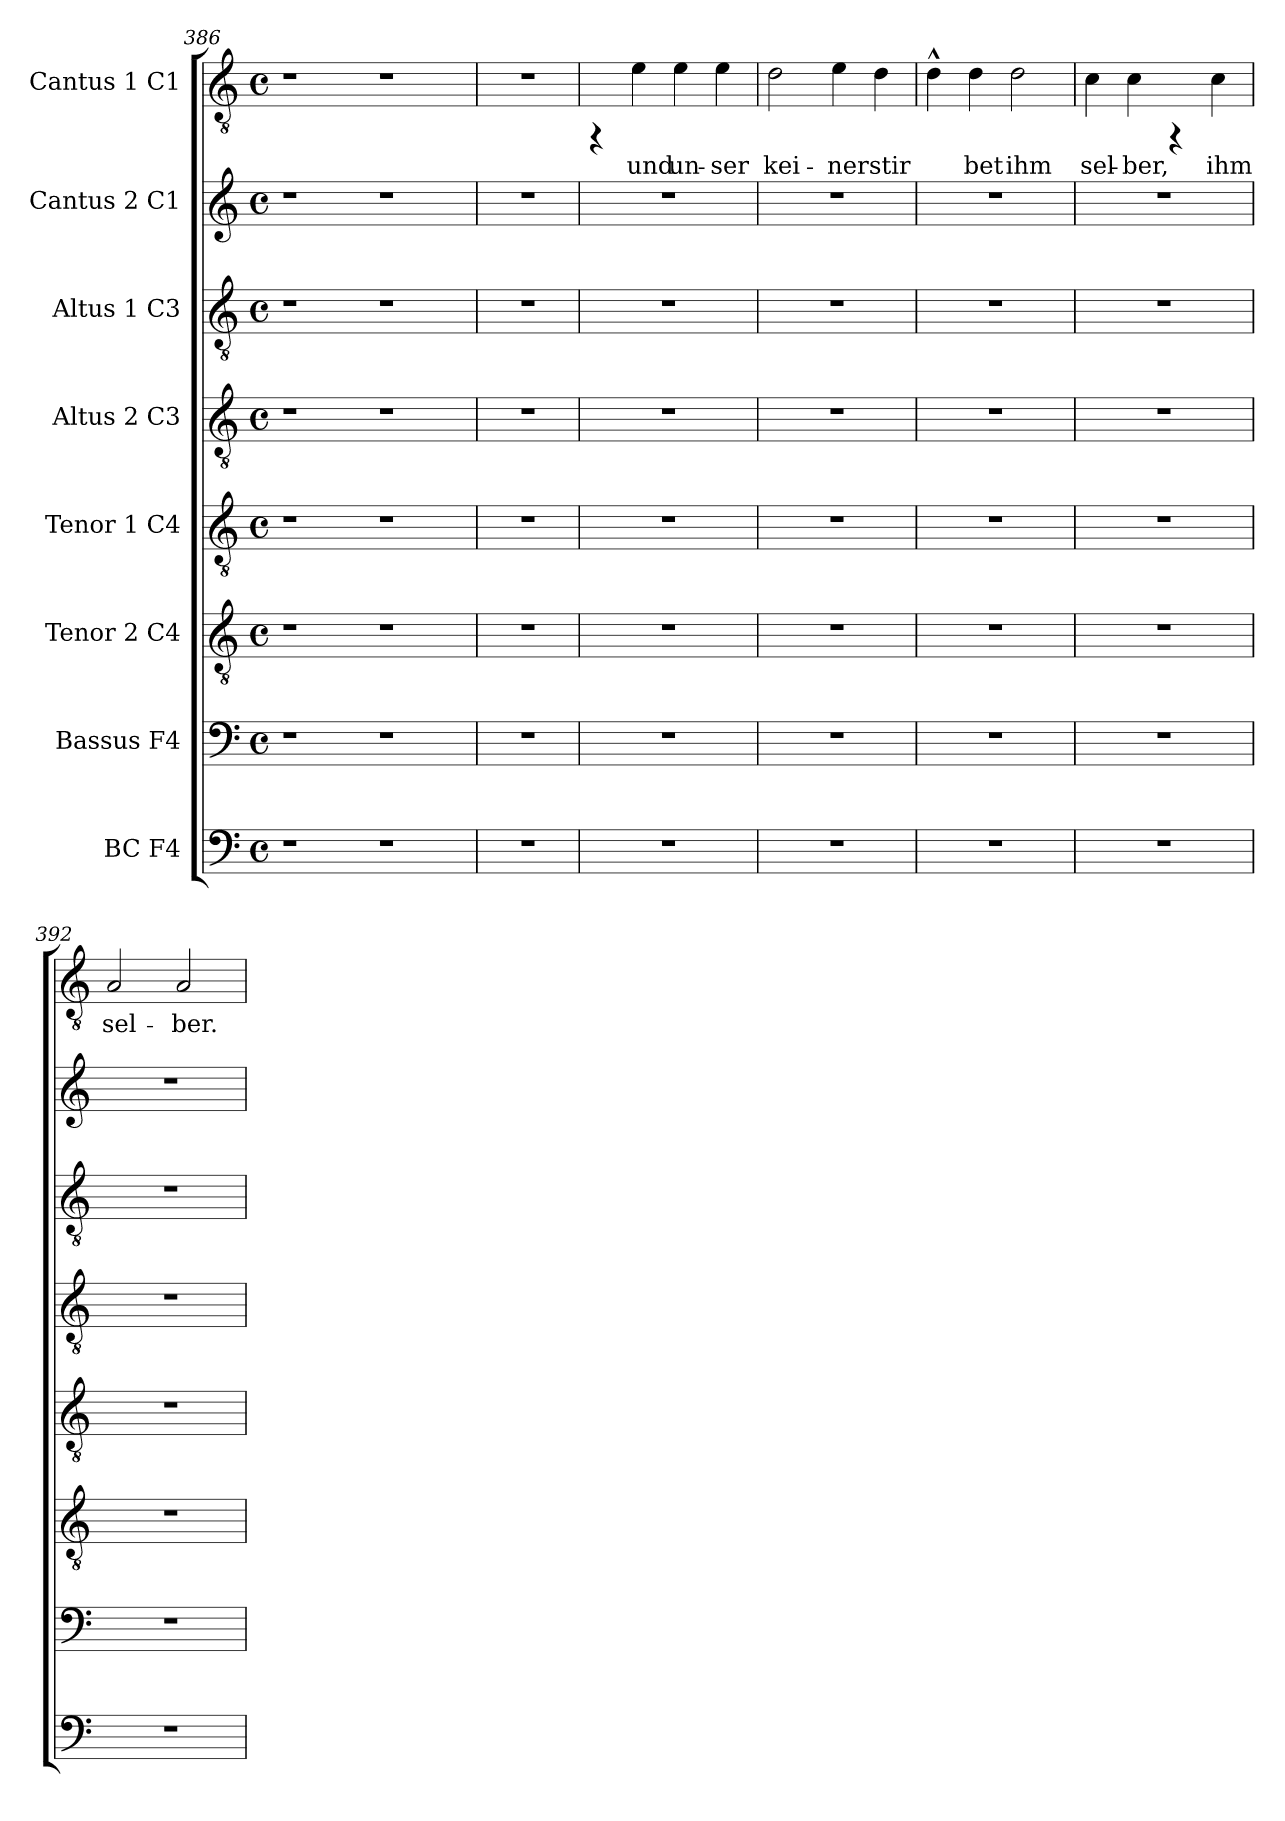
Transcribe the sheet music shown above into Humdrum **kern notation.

**kern	**kern	**kern	**kern	**kern	**kern	**kern	**kern	**text
*part8	*part7	*part6	*part5	*part4	*part3	*part2	*part1	*part1
*staff8	*staff7	*staff6	*staff5	*staff4	*staff3	*staff2	*staff1	*staff1
*I"BC  F4	*I"Bassus  F4	*I"Tenor 2  C4	*I"Tenor 1  C4	*I"Altus 2  C3	*I"Altus 1  C3	*I"Cantus 2  C1	*I"Cantus 1  C1	*
*clefF4	*clefF4	*clefGv2	*clefGv2	*clefGv2	*clefGv2	*clefG2	*clefGv2	*
*k[]	*k[]	*k[]	*k[]	*k[]	*k[]	*k[]	*k[]	*
*C:	*C:	*C:	*C:	*C:	*C:	*C:	*C:	*
*M4/4	*M4/4	*M4/4	*M4/4	*M4/4	*M4/4	*M4/4	*M4/4	*
*met(c)	*met(c)	*met(c)	*met(c)	*met(c)	*met(c)	*met(c)	*met(c)	*
=386	=386	=386	=386	=386	=386	=386	=386	=386
1r	1r	1r	1r	1r	1r	1r	1r	.
1r	1r	1r	1r	1r	1r	1r	1r	.
=387	=387	=387	=387	=387	=387	=387	=387	=387
1r	1r	1r	1r	1r	1r	1r	1r	.
=388	=388	=388	=388	=388	=388	=388	=388	=388
1r	1r	1r	1r	1r	1r	1r	4rFF	.
!	!	!	!	!	!	!	!	!LO:LY:b:cj
.	.	.	.	.	.	.	4e\	und
!	!	!	!	!	!	!	!	!LO:LY:b:cj
.	.	.	.	.	.	.	4e\	un-
!	!	!	!	!	!	!	!	!LO:LY:b:cj
.	.	.	.	.	.	.	4e\	-ser
=389	=389	=389	=389	=389	=389	=389	=389	=389
!	!	!	!	!	!	!	!	!LO:LY:b:cj
1r	1r	1r	1r	1r	1r	1r	2d\	kei-
!	!	!	!	!	!	!	!	!LO:LY:b:cj
.	.	.	.	.	.	.	4e\	-ner
!	!	!	!	!	!	!	!	!LO:LY:b:cj
.	.	.	.	.	.	.	4d\	stir-
!!LO:LB:g=z
=390	=390	=390	=390	=390	=390	=390	=390	=390
!	!	!	!	!	!	!	!	!LO:LY:b:cj
1r	1r	1r	1r	1r	1r	1r	4d^^>\	--
!	!	!	!	!	!	!	!	!LO:LY:b:cj
.	.	.	.	.	.	.	4d\	-bet
!	!	!	!	!	!	!	!	!LO:LY:b:cj
.	.	.	.	.	.	.	2d\	ihm
=391	=391	=391	=391	=391	=391	=391	=391	=391
!	!	!	!	!	!	!	!	!LO:LY:b:cj
1r	1r	1r	1r	1r	1r	1r	4c\	sel-
!	!	!	!	!	!	!	!	!LO:LY:b:cj
.	.	.	.	.	.	.	4c\	-ber,
.	.	.	.	.	.	.	4rFF	.
!	!	!	!	!	!	!	!	!LO:LY:b:cj
.	.	.	.	.	.	.	4c\	ihm
=392	=392	=392	=392	=392	=392	=392	=392	=392
!	!	!	!	!	!	!	!	!LO:LY:b:cj
1r	1r	1r	1r	1r	1r	1r	2A/	sel-
!	!	!	!	!	!	!	!	!LO:LY:b:cj
.	.	.	.	.	.	.	2A/	-ber.
=	=	=	=	=	=	=	=	=
*-	*-	*-	*-	*-	*-	*-	*-	*-
